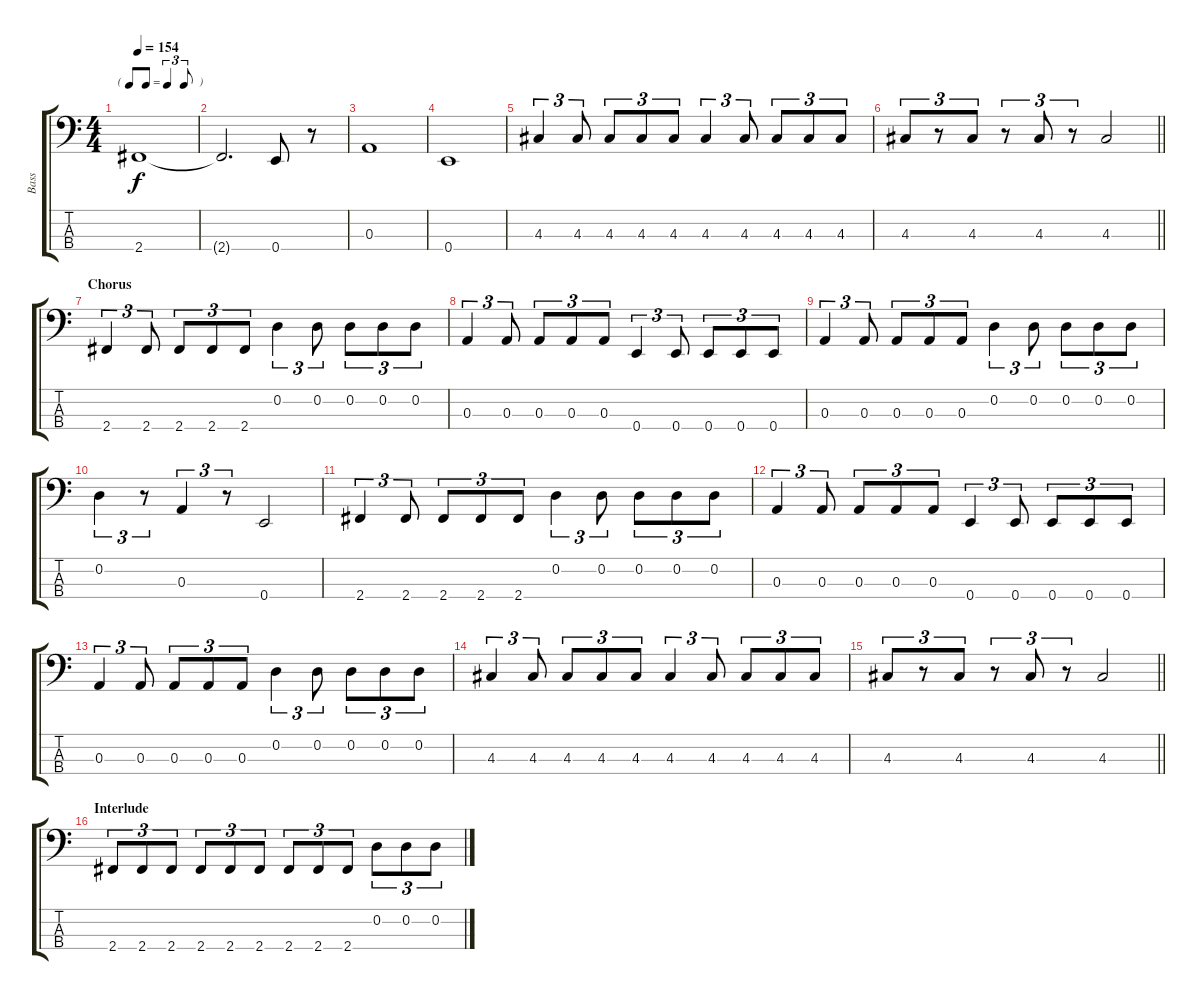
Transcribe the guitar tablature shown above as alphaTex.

\track ("Bass" "Bass") {instrument electricbassfinger}
\staff {score tabs}
\tuning (G2 D2 A1 E1) {hide}
\ts (4 4)
\tf triplet8th
\tempo 154
\clef f4
\ks c
2.4.1{dy f} |
2.4{t}.2{d} 0.4.8 r.8 |
0.3.1 |
0.4.1 |
4.3.4{tu (3 2)} 4.3.8{tu (3 2)} 4.3.8{tu (3 2)} 4.3.8{tu (3 2)} 4.3.8{tu (3 2)} 4.3.4{tu (3 2)} 4.3.8{tu (3 2)} 4.3.8{tu (3 2)} 4.3.8{tu (3 2)} 4.3.8{tu (3 2)} |
\barLineRight lightlight
4.3.8{tu (3 2)} r.8{tu (3 2)} 4.3.8{tu (3 2)} r.8{tu (3 2)} 4.3.8{tu (3 2)} r.8{tu (3 2)} 4.3.2 |
\section ("" "Chorus")
2.4.4{tu (3 2)} 2.4.8{tu (3 2)} 2.4.8{tu (3 2)} 2.4.8{tu (3 2)} 2.4.8{tu (3 2)} 0.2.4{tu (3 2)} 0.2.8{tu (3 2)} 0.2.8{tu (3 2)} 0.2.8{tu (3 2)} 0.2.8{tu (3 2)} |
0.3.4{tu (3 2)} 0.3.8{tu (3 2)} 0.3.8{tu (3 2)} 0.3.8{tu (3 2)} 0.3.8{tu (3 2)} 0.4.4{tu (3 2)} 0.4.8{tu (3 2)} 0.4.8{tu (3 2)} 0.4.8{tu (3 2)} 0.4.8{tu (3 2)} |
0.3.4{tu (3 2)} 0.3.8{tu (3 2)} 0.3.8{tu (3 2)} 0.3.8{tu (3 2)} 0.3.8{tu (3 2)} 0.2.4{tu (3 2)} 0.2.8{tu (3 2)} 0.2.8{tu (3 2)} 0.2.8{tu (3 2)} 0.2.8{tu (3 2)} |
0.2.4{tu (3 2)} r.8{tu (3 2)} 0.3.4{tu (3 2)} r.8{tu (3 2)} 0.4.2 |
2.4.4{tu (3 2)} 2.4.8{tu (3 2)} 2.4.8{tu (3 2)} 2.4.8{tu (3 2)} 2.4.8{tu (3 2)} 0.2.4{tu (3 2)} 0.2.8{tu (3 2)} 0.2.8{tu (3 2)} 0.2.8{tu (3 2)} 0.2.8{tu (3 2)} |
0.3.4{tu (3 2)} 0.3.8{tu (3 2)} 0.3.8{tu (3 2)} 0.3.8{tu (3 2)} 0.3.8{tu (3 2)} 0.4.4{tu (3 2)} 0.4.8{tu (3 2)} 0.4.8{tu (3 2)} 0.4.8{tu (3 2)} 0.4.8{tu (3 2)} |
0.3.4{tu (3 2)} 0.3.8{tu (3 2)} 0.3.8{tu (3 2)} 0.3.8{tu (3 2)} 0.3.8{tu (3 2)} 0.2.4{tu (3 2)} 0.2.8{tu (3 2)} 0.2.8{tu (3 2)} 0.2.8{tu (3 2)} 0.2.8{tu (3 2)} |
4.3.4{tu (3 2)} 4.3.8{tu (3 2)} 4.3.8{tu (3 2)} 4.3.8{tu (3 2)} 4.3.8{tu (3 2)} 4.3.4{tu (3 2)} 4.3.8{tu (3 2)} 4.3.8{tu (3 2)} 4.3.8{tu (3 2)} 4.3.8{tu (3 2)} |
\barLineRight lightlight
4.3.8{tu (3 2)} r.8{tu (3 2)} 4.3.8{tu (3 2)} r.8{tu (3 2)} 4.3.8{tu (3 2)} r.8{tu (3 2)} 4.3.2 |
\section ("" "Interlude")
2.4.8{tu (3 2)} 2.4.8{tu (3 2)} 2.4.8{tu (3 2)} 2.4.8{tu (3 2)} 2.4.8{tu (3 2)} 2.4.8{tu (3 2)} 2.4.8{tu (3 2)} 2.4.8{tu (3 2)} 2.4.8{tu (3 2)} 0.2.8{tu (3 2)} 0.2.8{tu (3 2)} 0.2.8{tu (3 2)}
